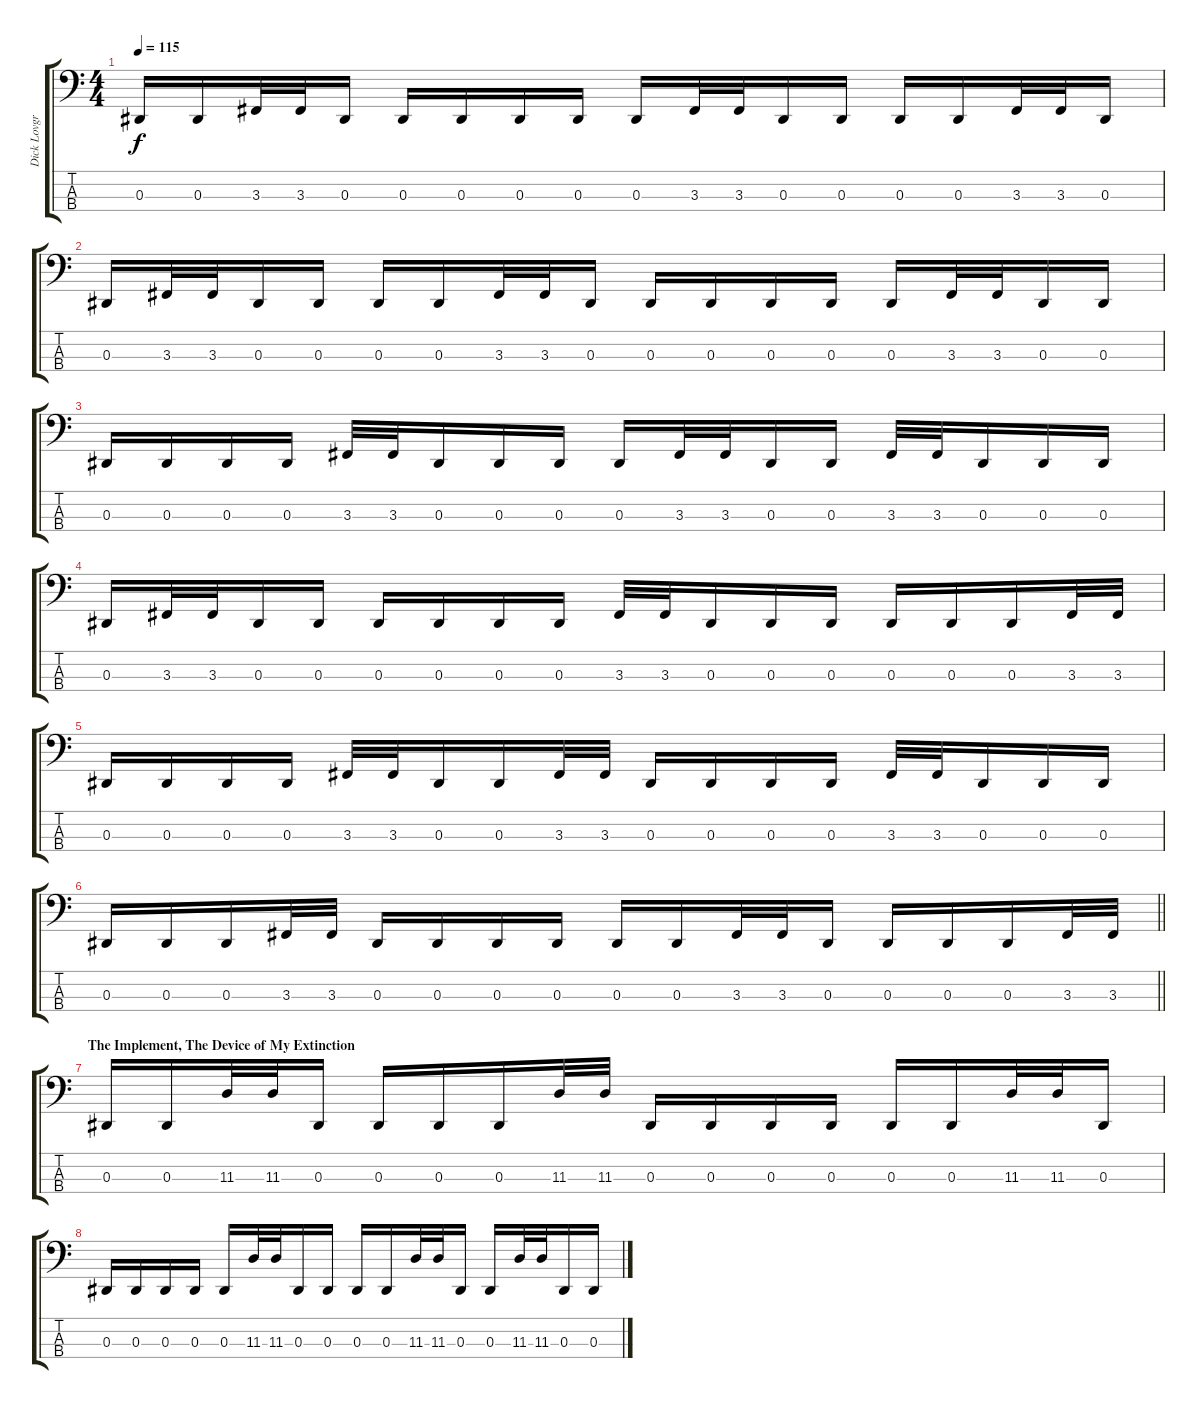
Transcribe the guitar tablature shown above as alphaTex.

\track ("Dick Lovgren (Bass)" "Dick Lovgr") {instrument slapbass2}
\staff {score tabs}
\tuning (Bb1 Ab1 Eb1 Db1) {hide}
\ts (4 4)
\tempo 115
\clef f4
\ks c
0.3.16{dy f} 0.3.16 3.3.32 3.3.32 0.3.16 0.3.16 0.3.16 0.3.16 0.3.16 0.3.16 3.3.32 3.3.32 0.3.16 0.3.16 0.3.16 0.3.16 3.3.32 3.3.32 0.3.16 |
0.3.16 3.3.32 3.3.32 0.3.16 0.3.16 0.3.16 0.3.16 3.3.32 3.3.32 0.3.16 0.3.16 0.3.16 0.3.16 0.3.16 0.3.16 3.3.32 3.3.32 0.3.16 0.3.16 |
0.3.16 0.3.16 0.3.16 0.3.16 3.3.32 3.3.32 0.3.16 0.3.16 0.3.16 0.3.16 3.3.32 3.3.32 0.3.16 0.3.16 3.3.32 3.3.32 0.3.16 0.3.16 0.3.16 |
0.3.16 3.3.32 3.3.32 0.3.16 0.3.16 0.3.16 0.3.16 0.3.16 0.3.16 3.3.32 3.3.32 0.3.16 0.3.16 0.3.16 0.3.16 0.3.16 0.3.16 3.3.32 3.3.32 |
0.3.16 0.3.16 0.3.16 0.3.16 3.3.32 3.3.32 0.3.16 0.3.16 3.3.32 3.3.32 0.3.16 0.3.16 0.3.16 0.3.16 3.3.32 3.3.32 0.3.16 0.3.16 0.3.16 |
\barLineRight lightlight
0.3.16 0.3.16 0.3.16 3.3.32 3.3.32 0.3.16 0.3.16 0.3.16 0.3.16 0.3.16 0.3.16 3.3.32 3.3.32 0.3.16 0.3.16 0.3.16 0.3.16 3.3.32 3.3.32 |
\section ("" "The Implement, The Device of My Extinction")
0.3.16 0.3.16 11.3.32 11.3.32 0.3.16 0.3.16 0.3.16 0.3.16 11.3.32 11.3.32 0.3.16 0.3.16 0.3.16 0.3.16 0.3.16 0.3.16 11.3.32 11.3.32 0.3.16 |
0.3.16 0.3.16 0.3.16 0.3.16 0.3.16 11.3.32 11.3.32 0.3.16 0.3.16 0.3.16 0.3.16 11.3.32 11.3.32 0.3.16 0.3.16 11.3.32 11.3.32 0.3.16 0.3.16
